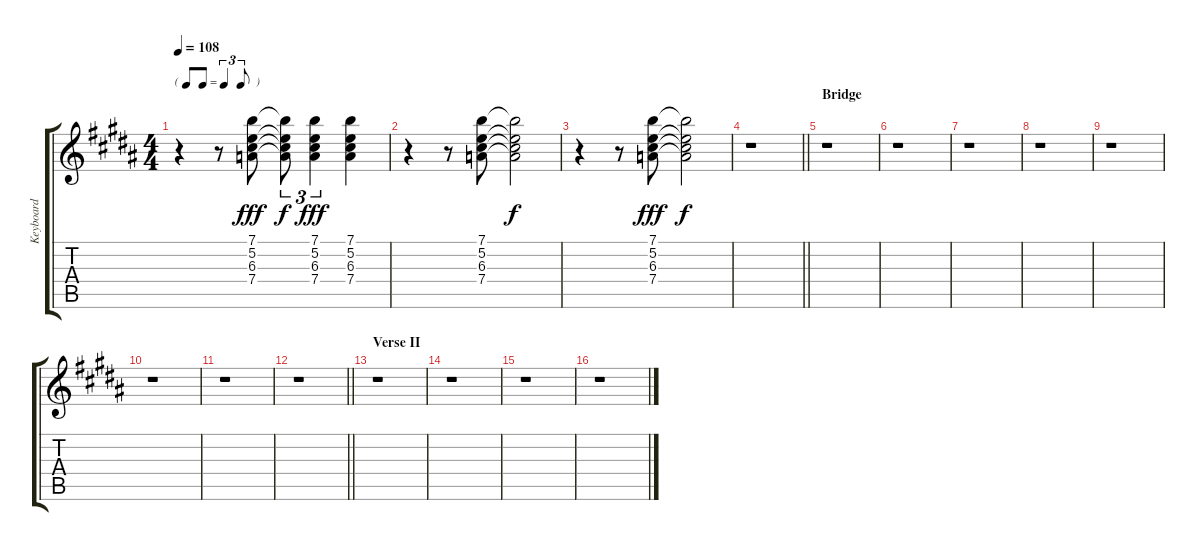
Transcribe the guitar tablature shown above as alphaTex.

\track ("Keyboard" "Keyboard") {instrument rockorgan}
\staff {score tabs}
\tuning (E5 B4 G4 D4 A3 E3) {hide}
\ts (4 4)
\tf triplet8th
\tempo 108
\clef g2
\ks b
r.4{dy f} r.8 (7.1 5.2 6.3 7.4).8{dy fff} (7.1{t} 5.2{t} 6.3{t} 7.4{t}).8{tu (3 2) dy f} (7.1 5.2 6.3 7.4).4{tu (3 2) dy fff} (7.1 5.2 6.3 7.4).4 |
r.4 r.8 (7.1 5.2 6.3 7.4).8 (7.1{t} 5.2{t} 6.3{t} 7.4{t}).2{dy f} |
r.4 r.8 (7.1 5.2 6.3 7.4).8{dy fff} (7.1{t} 5.2{t} 6.3{t} 7.4{t}).2{dy f} |
\barLineRight lightlight
r.1 |
\section ("" "Bridge")
r.1 |
r.1 |
r.1 |
r.1 |
r.1 |
r.1 |
r.1 |
\barLineRight lightlight
r.1 |
\section ("" "Verse II")
r.1 |
r.1 |
r.1 |
r.1
